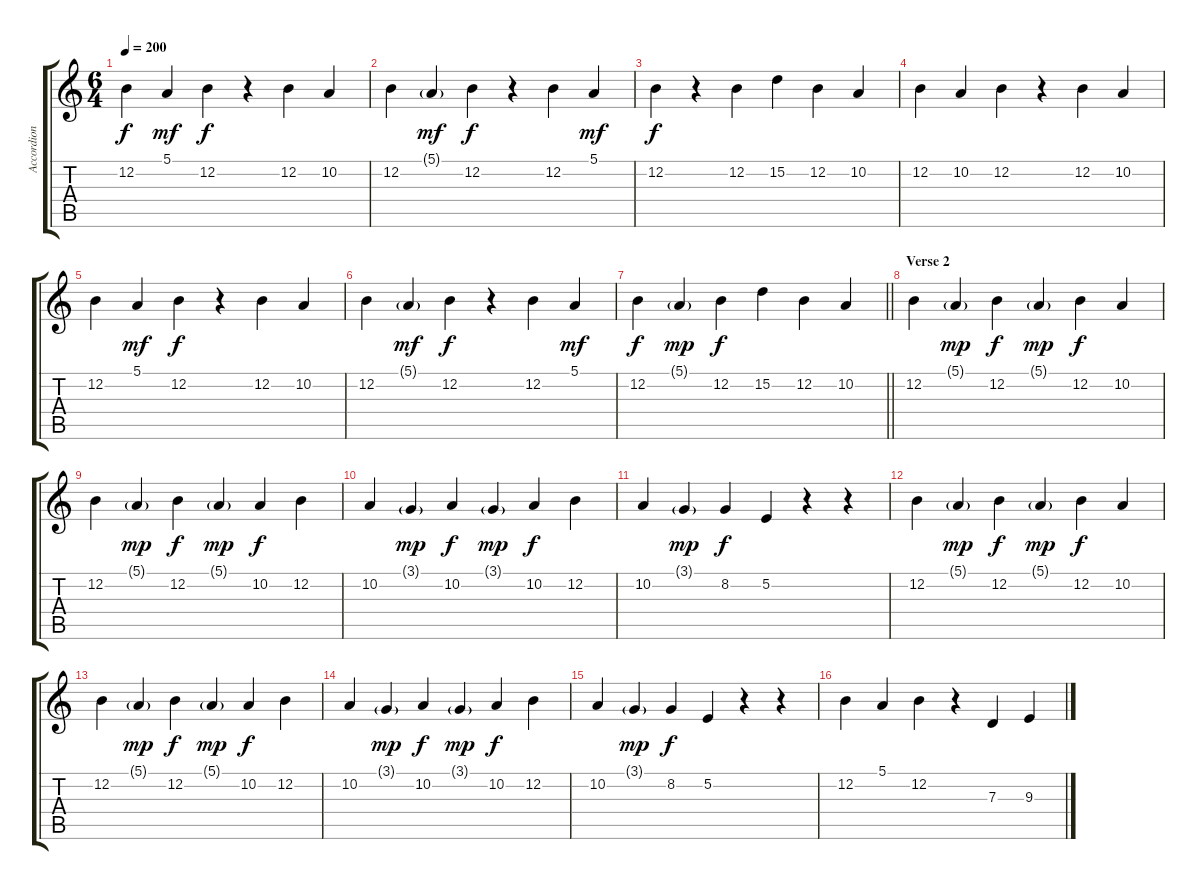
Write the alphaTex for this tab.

\track ("Accordion" "Accordion") {instrument accordion}
\staff {score tabs}
\tuning (E4 B3 G3 D3 A2 E2) {hide}
\ts (6 4)
\tempo 200
\clef g2
\ks c
12.2.4{dy f} 5.1.4{dy mf} 12.2.4{dy f} r.4 12.2.4 10.2.4 |
12.2.4 5.1{g}.4{dy mf} 12.2.4{dy f} r.4 12.2.4 5.1.4{dy mf} |
12.2.4{dy f} r.4 12.2.4 15.2.4 12.2.4 10.2.4 |
12.2.4{volume 12} 10.2.4 12.2.4 r.4 12.2.4 10.2.4 |
12.2.4 5.1.4{dy mf} 12.2.4{dy f} r.4 12.2.4 10.2.4 |
12.2.4 5.1{g}.4{dy mf} 12.2.4{dy f} r.4 12.2.4 5.1.4{dy mf} |
\barLineRight lightlight
12.2.4{dy f} 5.1{g}.4{dy mp} 12.2.4{dy f} 15.2.4 12.2.4 10.2.4 |
\section ("" "Verse 2")
12.2.4 5.1{g}.4{dy mp} 12.2.4{dy f} 5.1{g}.4{dy mp} 12.2.4{dy f} 10.2.4 |
12.2.4 5.1{g}.4{dy mp} 12.2.4{dy f} 5.1{g}.4{dy mp} 10.2.4{dy f} 12.2.4 |
10.2.4 3.1{g}.4{dy mp} 10.2.4{dy f} 3.1{g}.4{dy mp} 10.2.4{dy f} 12.2.4 |
10.2.4 3.1{g}.4{dy mp} 8.2.4{dy f} 5.2.4 r.4 r.4 |
12.2.4 5.1{g}.4{dy mp} 12.2.4{dy f} 5.1{g}.4{dy mp} 12.2.4{dy f} 10.2.4 |
12.2.4 5.1{g}.4{dy mp} 12.2.4{dy f} 5.1{g}.4{dy mp} 10.2.4{dy f} 12.2.4 |
10.2.4 3.1{g}.4{dy mp} 10.2.4{dy f} 3.1{g}.4{dy mp} 10.2.4{dy f} 12.2.4 |
10.2.4 3.1{g}.4{dy mp} 8.2.4{dy f} 5.2.4 r.4 r.4 |
12.2.4 5.1.4 12.2.4 r.4 7.3.4 9.3.4
